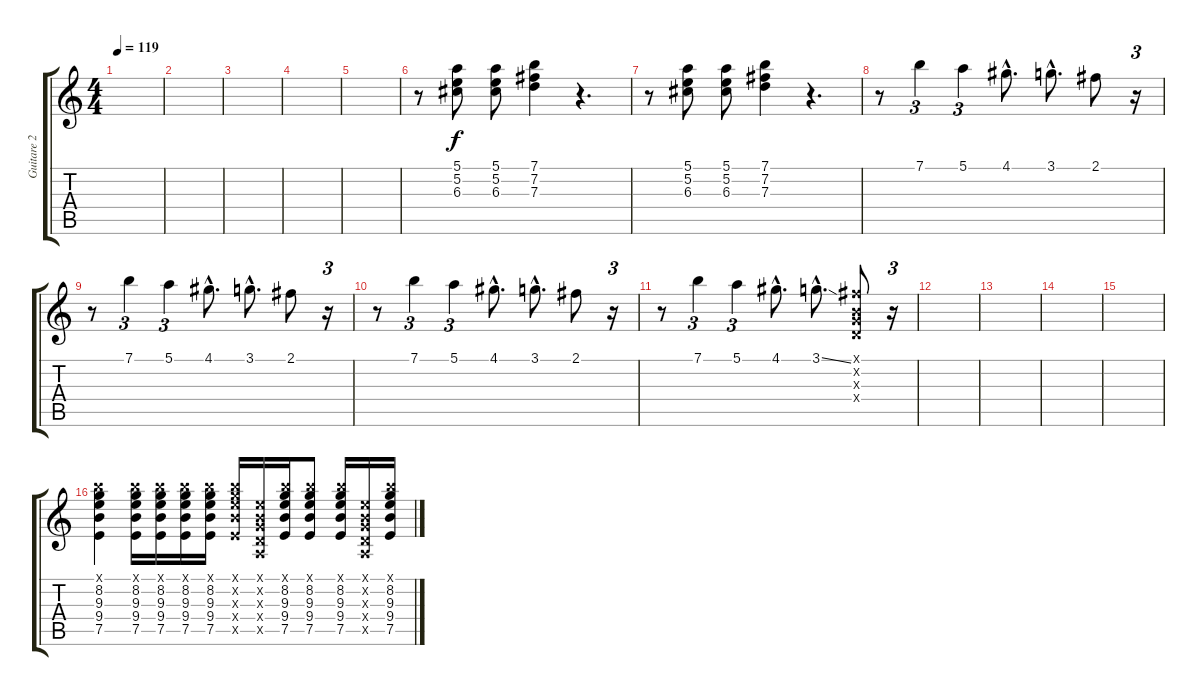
\track ("Guitare 2" "Guitare 2") {instrument distortionguitar}
\staff {score tabs}
\tuning (E4 B3 G3 D3 A2 E2) {hide}
\ts (4 4)
\tempo 119
\clef g2
\ks c
|
|
|
|
|
r.8 (5.1 5.2 6.3).8 (5.1 5.2 6.3).8 (7.1 7.2 7.3).4 r.4{d} |
r.8 (5.1 5.2 6.3).8 (5.1 5.2 6.3).8 (7.1 7.2 7.3).4 r.4{d} |
r.8 7.1.4{tu (3 2)} 5.1.4{tu (3 2)} 4.1{hac}.8{d} 3.1{hac}.8{d} 2.1.8 r.16{tu (3 2)} |
r.8 7.1.4{tu (3 2)} 5.1.4{tu (3 2)} 4.1{hac}.8{d} 3.1{hac}.8{d} 2.1.8 r.16{tu (3 2)} |
r.8 7.1.4{tu (3 2)} 5.1.4{tu (3 2)} 4.1{hac}.8{d} 3.1{hac}.8{d} 2.1.8 r.16{tu (3 2)} |
r.8 7.1.4{tu (3 2)} 5.1.4{tu (3 2)} 4.1{hac}.8{d} 3.1{ss hac}.8{d} (2.1{x} 0.2{x} 0.3{x} 0.4{x}).8 r.16{tu (3 2)} |
|
|
|
|
(7.1{x} 8.2 9.3 9.4 7.5).4 (7.1{x} 8.2 9.3 9.4 7.5).16 (7.1{x} 8.2 9.3 9.4 7.5).16 (7.1{x} 8.2 9.3 9.4 7.5).16 (7.1{x} 8.2 9.3 9.4 7.5).16 (7.1{x} 8.2{x} 9.3{x} 9.4{x} 7.5{x}).16 (0.1{x} 0.2{x} 0.3{x} 0.4{x} 0.5{x}).16 (7.1{x} 8.2 9.3 9.4 7.5).16 (7.1{x} 8.2 9.3 9.4 7.5).8 (7.1{x} 8.2 9.3 9.4 7.5).16 (0.1{x} 0.2{x} 0.3{x} 0.4{x} 0.5{x}).16 (7.1{x} 8.2 9.3 9.4 7.5).16
